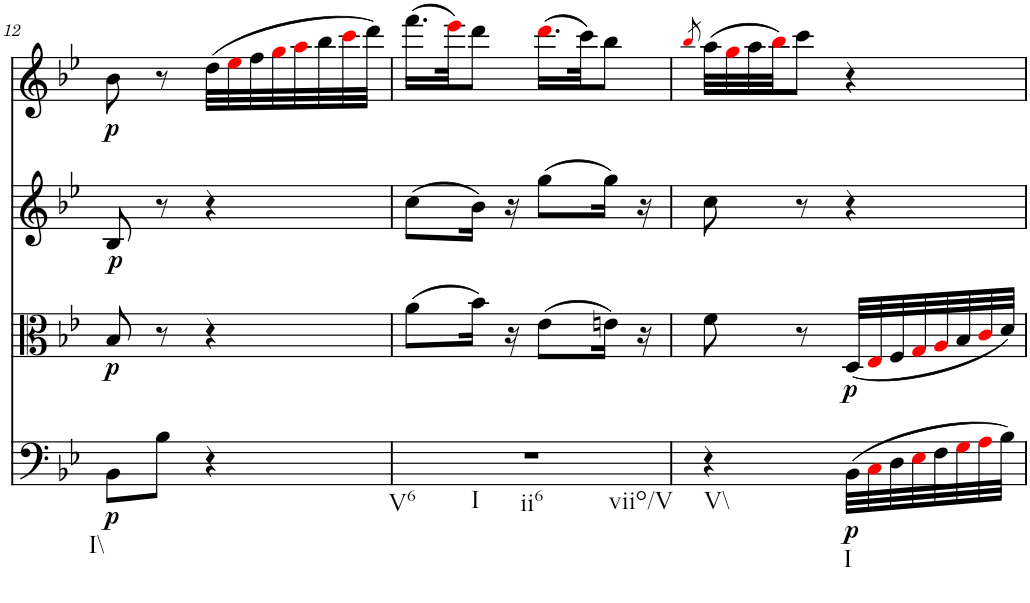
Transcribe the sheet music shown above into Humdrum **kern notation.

**kern	**dynam	**kern	**dynam	**kern	**dynam	**kern	**dynam
*part4	*part4	*part3	*part3	*part2	*part2	*part1	*part1
*staff4	*staff4	*staff3	*staff3	*staff2	*staff2	*staff1	*staff1
*I"Violoncello	*	*I"Viola	*	*I"Violin II	*	*I"Violin I	*
!!LO:PB:g=z
*clefF4	*	*clefC3	*	*clefG2	*	*clefG2	*
*k[b-e-]	*	*k[b-e-]	*	*k[b-e-]	*	*k[b-e-]	*
*M2/4	*	*M2/4	*	*M2/4	*	*M2/4	*
=12	=12	=12	=12	=12	=12	=12	=12
!LO:TX:b:t=I\\	!	!	!	!	!	!	!
!	!LO:DY:b	!	!LO:DY:b	!	!LO:DY:b	!	!LO:DY:b
8BB-\L	p	8B-/	p	8B-/	p	8b-\	p
8B-\J	.	8r	.	8r	.	8r	.
4r	.	4r	.	4r	.	(32dd\LLL	.
.	.	.	.	.	.	32ee-i\	.
.	.	.	.	.	.	32ff\	.
.	.	.	.	.	.	32ggi\	.
.	.	.	.	.	.	32aai\	.
.	.	.	.	.	.	32bb-\	.
.	.	.	.	.	.	32ccci\	.
.	.	.	.	.	.	32ddd\JJJ)	.
=13	=13	=13	=13	=13	=13	=13	=13
!LO:TX:b:t=V6	!	!	!	!	!	!	!
!LO:TX:b:t=I	!	!	!	!	!	!	!
!LO:TX:b:t=ii6	!	!	!	!	!	!	!
!LO:TX:b:t=viio/V	!	!	!	!	!	!	!
2r	.	(8a\L	.	(8cc\L	.	(16.fff\LL	.
.	.	.	.	.	.	32eee-i\JK)	.
.	.	16b-\Jk)	.	16b-\Jk)	.	8ddd\J	.
.	.	16r	.	16r	.	.	.
.	.	(8e-\L	.	(8gg\L	.	(16.dddi\LL	.
.	.	.	.	.	.	32ccc\JK)	.
.	.	16en\Jk)	.	16gg\Jk)	.	8bb-\J	.
.	.	16r	.	16r	.	.	.
=14	=14	=14	=14	=14	=14	=14	=14
.	.	.	.	.	.	8qbb-i/	.
!LO:TX:b:t=V\\	!	!	!	!	!	!	!
4r	.	8f\	.	8cc\	.	(32aa\LLL	.
.	.	.	.	.	.	32ggi\	.
.	.	.	.	.	.	32aa\	.
.	.	.	.	.	.	32bb-i\JJ)	.
.	.	8r	.	8r	.	8ccc\J	.
!LO:TX:b:t=I	!	!	!	!	!	!	!
!	!LO:DY:b	!	!LO:DY:b	!	!	!	!
(32BB-\LLL	p	(32D/LLL	p	4r	.	4r	.
32Ci\	.	32E-i/	.	.	.	.	.
32D\	.	32F/	.	.	.	.	.
32E-i\	.	32Gi/	.	.	.	.	.
32F\	.	32Ai/	.	.	.	.	.
32Gi\	.	32B-/	.	.	.	.	.
32Ai\	.	32ci/	.	.	.	.	.
32B-\JJJ)	.	32d/JJJ)	.	.	.	.	.
=	=	=	=	=	=	=	=
*-	*-	*-	*-	*-	*-	*-	*-
